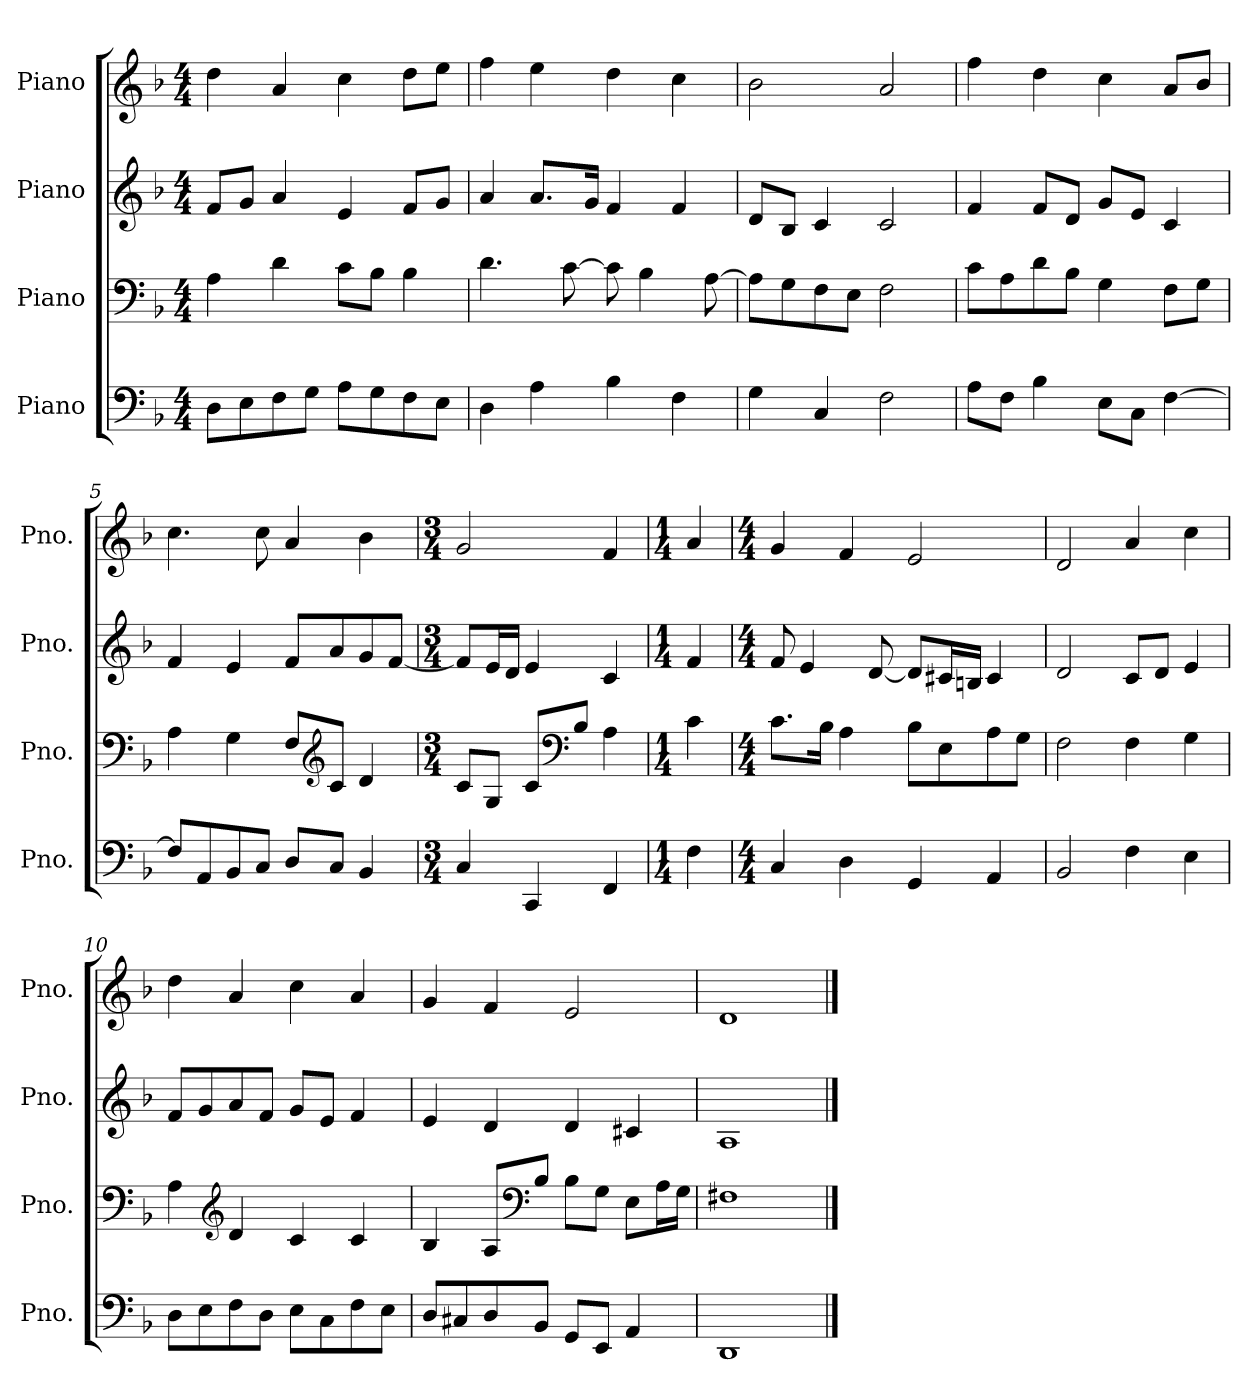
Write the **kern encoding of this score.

**kern	**kern	**kern	**kern
*part4	*part3	*part2	*part1
*staff4	*staff3	*staff2	*staff1
*I"Piano	*I"Piano	*I"Piano	*I"Piano
*I'Pno.	*I'Pno.	*I'Pno.	*I'Pno.
*clefF4	*clefF4	*clefG2	*clefG2
*k[b-]	*k[b-]	*k[b-]	*k[b-]
*M4/4	*M4/4	*M4/4	*M4/4
*MM120	*MM120	*MM120	*MM120
=1	=1	=1	=1
8D\L	4A\	8f/L	4dd\
8E\	.	8g/J	.
8F\	4d\	4a/	4a/
8G\J	.	.	.
8A\L	8c\L	4e/	4cc\
8G\	8B-\J	.	.
8F\	4B-\	8f/L	8dd\L
8E\J	.	8g/J	8ee\J
=2	=2	=2	=2
4D\	4.d\	4a/	4ff\
4A\	.	8.a/L	4ee\
.	[8c\	.	.
.	.	16g/Jk	.
4B-\	8c\]	4f/	4dd\
.	4B-\	.	.
4F\	.	4f/	4cc\
.	[8A\	.	.
=3	=3	=3	=3
4G\	8A\L]	8d/L	2b-\
.	8G\	8B-/J	.
4C/	8F\	4c/	.
.	8E\J	.	.
2F\	2F\	2c/	2a/
=4	=4	=4	=4
8A\L	8c\L	4f/	4ff\
8F\J	8A\	.	.
4B-\	8d\	8f/L	4dd\
.	8B-\J	8d/J	.
8E\L	4G\	8g/L	4cc\
8C\J	.	8e/J	.
[4F\	8F\L	4c/	8a/L
.	8G\J	.	8b-/J
=5	=5	=5	=5
8F/L]	4A\	4f/	4.cc\
8AA/	.	.	.
8BB-/	4G\	4e/	.
8C/J	.	.	8cc\
8D/L	8F/L	8f/L	4a/
*	*clefG2	*	*
8C/J	8c/J	8a/	.
4BB-/	4d/	8g/	4b-\
.	.	[8f/J	.
!!LO:LB:g=z
=6	=6	=6	=6
*M3/4	*M3/4	*M3/4	*M3/4
4C/	8c/L	8f/L]	2g/
.	8G/J	16e/L	.
.	.	16d/JJ	.
4CC/	8c/L	4e/	.
*	*clefF4	*	*
.	8B-/J	.	.
4FF/	4A\	4c/	4f/
=7	=7	=7	=7
*M1/4	*M1/4	*M1/4	*M1/4
4F\	4c\	4f/	4a/
=8	=8	=8	=8
*M4/4	*M4/4	*M4/4	*M4/4
4C/	8.c\L	8f/	4g/
.	.	4e/	.
.	16B-\Jk	.	.
4D\	4A\	.	4f/
.	.	[8d/	.
4GG/	8B-\L	8d/L]	2e/
.	8E\	16c#X/L	.
.	.	16Bn/JJ	.
4AA/	8A\	4c#/	.
.	8G\J	.	.
=9	=9	=9	=9
2BB-/	2F\	2d/	2d/
4F\	4F\	8c/L	4a/
.	.	8d/J	.
4E\	4G\	4e/	4cc\
=10	=10	=10	=10
8D\L	4A\	8f/L	4dd\
8E\	.	8g/	.
*	*clefG2	*	*
8F\	4d/	8a/	4a/
8D\J	.	8f/J	.
8E\L	4c/	8g/L	4cc\
8C\	.	8e/J	.
8F\	4c/	4f/	4a/
8E\J	.	.	.
!!LO:LB:g=z
=11	=11	=11	=11
8D/L	4B-/	4e/	4g/
8C#X/	.	.	.
8D/	8A/L	4d/	4f/
*	*clefF4	*	*
8BB-/J	8B-/J	.	.
8GG/L	8B-\L	4d/	2e/
8EE/J	8G\J	.	.
4AA/	8E\L	4c#X/	.
.	16A\L	.	.
.	16G\JJ	.	.
=12	=12	=12	=12
1DD	1F#X	1A	1d
==	==	==	==
*-	*-	*-	*-
